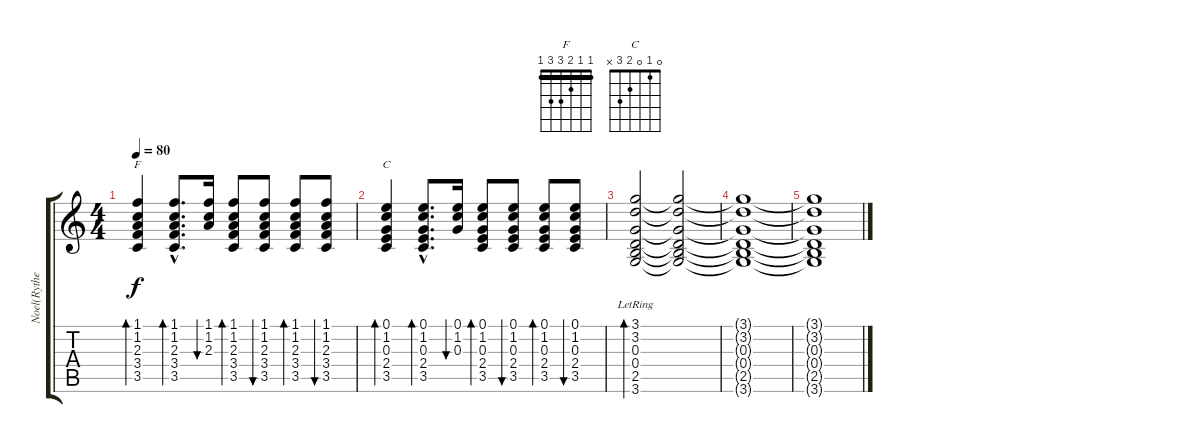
\track ("Noel(Rythem2 guitar)" "Noel(Rythe") {instrument acousticguitarsteel}
\staff {score tabs}
\tuning (E4 B3 G3 D3 A2 E2) {hide}
\chord ("F" 1 1 2 3 3 1) {barre 1}
\chord ("C" 0 1 0 2 3 x)
\ts (4 4)
\tempo 80
\clef g2
\ks c
(1.1 1.2 2.3 3.4 3.5).4{bd 60 ch "F" dy f} (1.1{hac} 1.2{hac} 2.3{hac} 3.4{hac} 3.5{hac}).8{d bd 60} (1.1 1.2 2.3).16{bu 60} (1.1 1.2 2.3 3.4 3.5).8{bd 60} (1.1 1.2 2.3 3.4 3.5).8{bu 60} (1.1 1.2 2.3 3.4 3.5).8{bd 60} (1.1 1.2 2.3 3.4 3.5).8{bu 60} |
(0.1 1.2 0.3 2.4 3.5).4{bd 60 ch "C"} (0.1{hac} 1.2{hac} 0.3{hac} 2.4{hac} 3.5{hac}).8{d bd 60} (0.1 1.2 0.3).16{bu 60} (0.1 1.2 0.3 2.4 3.5).8{bd 60} (0.1 1.2 0.3 2.4 3.5).8{bu 60} (0.1 1.2 0.3 2.4 3.5).8{bd 60} (0.1 1.2 0.3 2.4 3.5).8{bu 60} |
(3.1{lr} 3.2{lr} 0.3{lr} 0.4{lr} 2.5{lr} 3.6{lr}).2{bd 60} (3.1{t} 3.2{t} 0.3{t} 0.4{t} 2.5{t} 3.6{t}).2 |
(3.1{t} 3.2{t} 0.3{t} 0.4{t} 2.5{t} 3.6{t}).1 |
(3.1{t} 3.2{t} 0.3{t} 0.4{t} 2.5{t} 3.6{t}).1
